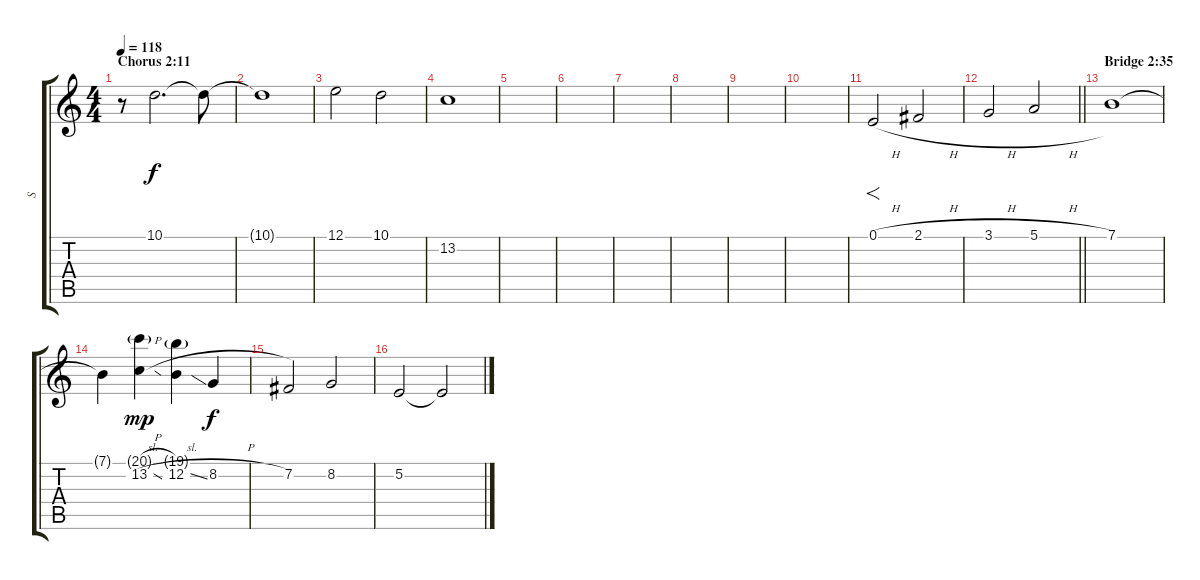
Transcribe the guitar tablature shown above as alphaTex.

\track ("S" "S") {instrument violin}
\staff {score tabs}
\tuning (E4 B3 G3 D3 A2 E2) {hide}
\ts (4 4)
\section ("" "Chorus 2:11")
\tempo 118
\clef g2
\ks c
r.8{dy f} 10.1.2{d} 10.1{t}.8 |
10.1{t}.1 |
12.1.2 10.1.2 |
13.2.1 |
|
|
|
|
|
|
0.1{h}.2{f} 2.1{h}.2 |
\barLineRight lightlight
3.1{h}.2 5.1{h}.2 |
\section ("" "Bridge 2:35")
7.1.1 |
7.1{t}.4 (20.1{h g} 13.2{sl}).4{dy mp} (19.1{g} 12.2{sl}).4 8.2{h}.4{dy f} |
7.2.2 8.2.2 |
5.2.2 5.2{t}.2
